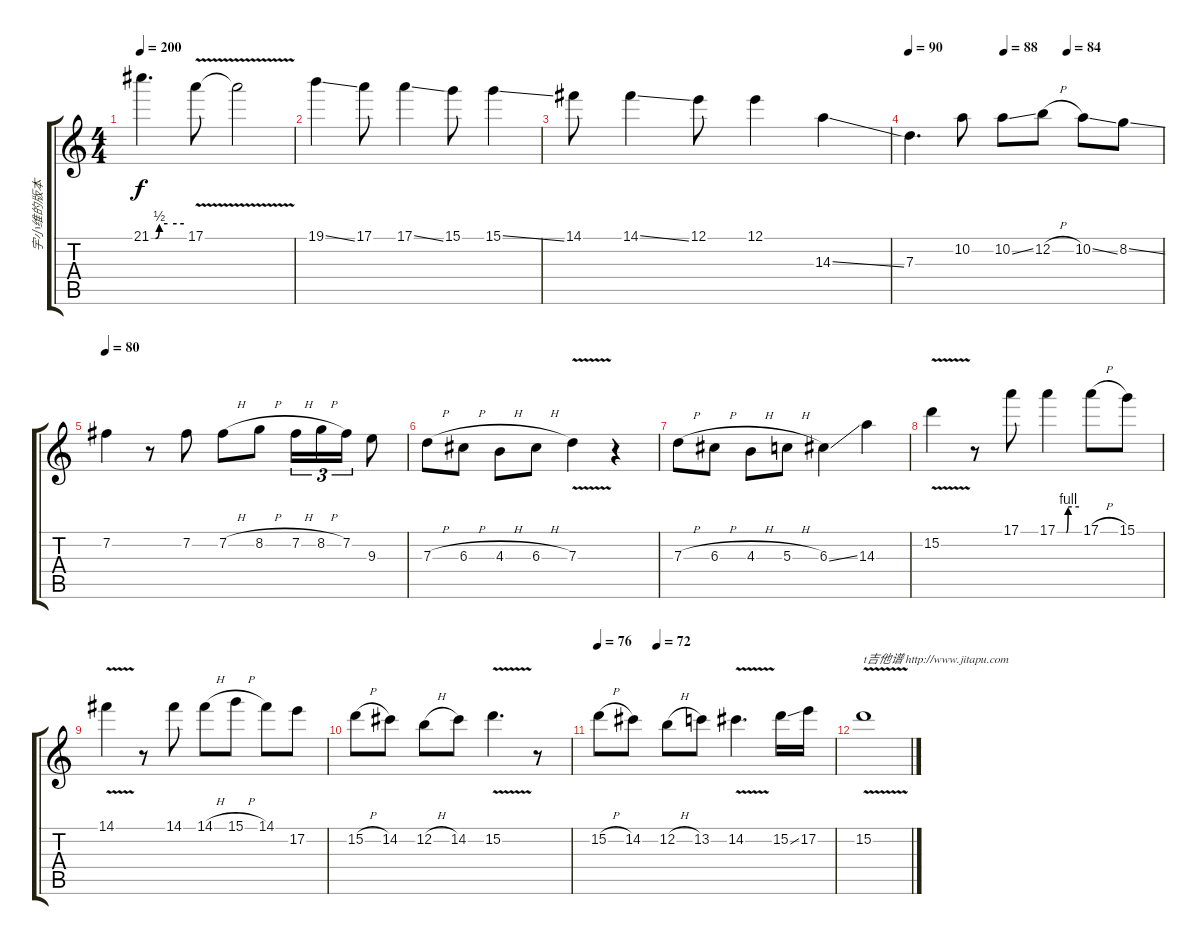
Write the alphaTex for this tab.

\track ("宇小维的版本" "宇小维的版本") {instrument distortionguitar}
\staff {score tabs}
\tuning (E4 B3 G3 D3 A2 E2) {hide}
\ts (4 4)
\tempo 200
\clef g2
\ks c
21.1{be (custom 0 0 8 0 15 2 30 2 60 2)}.4{d dy f} 17.1{v}.8 17.1{t}.2 |
19.1{ss}.4 17.1.8 17.1{ss}.4 15.1.8 15.1{ss}.4 |
14.1.8 14.1{ss}.4 12.1.8 12.1.4 14.3{ss}.4 |
\tempo 92
\tempo (88 0.375)
\tempo (84 0.625)
\tempo 90
7.3.4{d} 10.2.8 10.2{ss}.8 12.2{h}.8 10.2{ss}.8 8.2{ss}.8 |
\tempo 80
7.2.4 r.8 7.2.8 7.2{h}.8 8.2{h}.8 7.2{h}.16{tu (3 2)} 8.2{h}.16{tu (3 2)} 7.2.16{tu (3 2)} 9.3.8 |
7.3{h}.8 6.3{h}.8 4.3{h}.8 6.3{h}.8 7.3{v}.4 r.4 |
7.3{h}.8 6.3{h}.8 4.3{h}.8 5.3{h}.8 6.3{ss}.4 14.3.4 |
15.2{v}.4 r.8 17.1.8 17.1{be (custom 0 0 25 0 30 4 60 4)}.4 17.1{h}.8 15.1.8 |
14.1{v}.4 r.8 14.1.8 14.1{h}.8 15.1{h}.8 14.1.8 17.2.8 |
15.2{h}.8 14.2.8 12.2{h}.8 14.2.8 15.2{v}.4{d} r.8 |
\tempo 76
\tempo (72 0.25)
15.2{h}.8 14.2.8 12.2{h}.8 13.2.8 14.2{v}.4{d} 15.2{ss}.16 17.2.16 |
15.2{v}.1{txt "t吉他谱 http://www.jitapu.com"}
